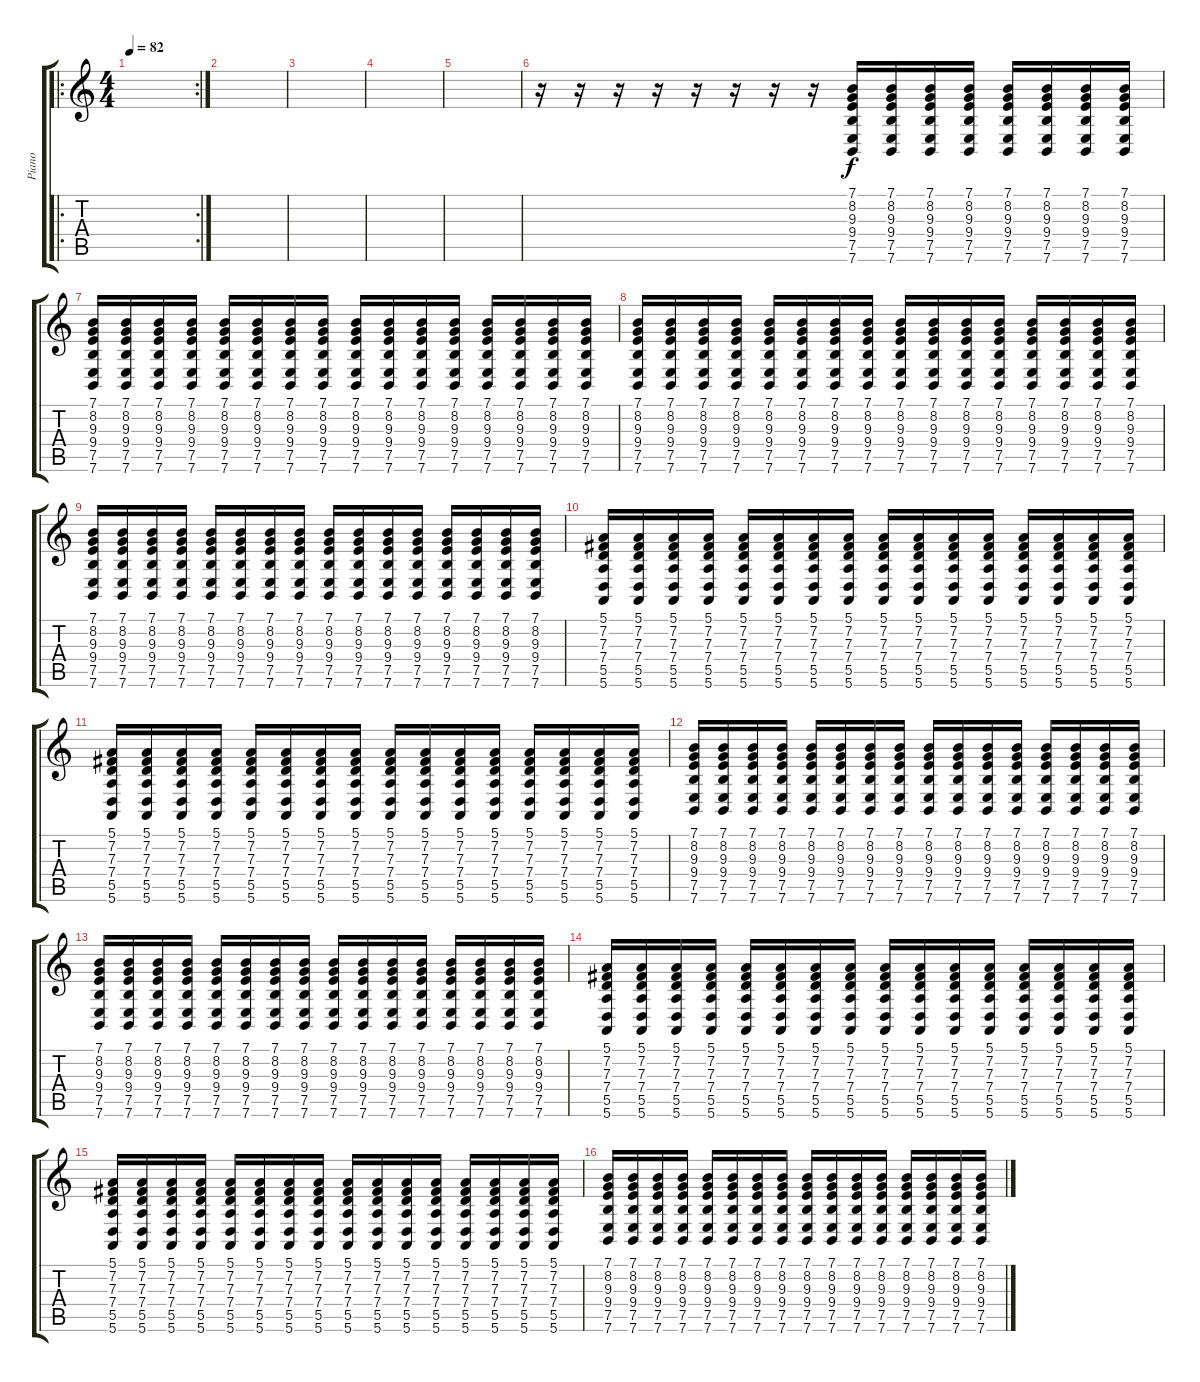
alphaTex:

\track ("Piano" "Piano") {instrument brightacousticpiano}
\staff {score tabs}
\tuning (E4 B3 G3 D3 A2 E2) {hide}
\ro
\rc 2
\ts (4 4)
\tempo 82
\clef g2
\ks c
|
|
|
|
|
r.16 r.16 r.16 r.16 r.16 r.16 r.16 r.16 (7.1 8.2 9.3 9.4 7.5 7.6).16 (7.1 8.2 9.3 9.4 7.5 7.6).16 (7.1 8.2 9.3 9.4 7.5 7.6).16 (7.1 8.2 9.3 9.4 7.5 7.6).16 (7.1 8.2 9.3 9.4 7.5 7.6).16 (7.1 8.2 9.3 9.4 7.5 7.6).16 (7.1 8.2 9.3 9.4 7.5 7.6).16 (7.1 8.2 9.3 9.4 7.5 7.6).16 |
(7.1 8.2 9.3 9.4 7.5 7.6).16 (7.1 8.2 9.3 9.4 7.5 7.6).16 (7.1 8.2 9.3 9.4 7.5 7.6).16 (7.1 8.2 9.3 9.4 7.5 7.6).16 (7.1 8.2 9.3 9.4 7.5 7.6).16 (7.1 8.2 9.3 9.4 7.5 7.6).16 (7.1 8.2 9.3 9.4 7.5 7.6).16 (7.1 8.2 9.3 9.4 7.5 7.6).16 (7.1 8.2 9.3 9.4 7.5 7.6).16 (7.1 8.2 9.3 9.4 7.5 7.6).16 (7.1 8.2 9.3 9.4 7.5 7.6).16 (7.1 8.2 9.3 9.4 7.5 7.6).16 (7.1 8.2 9.3 9.4 7.5 7.6).16 (7.1 8.2 9.3 9.4 7.5 7.6).16 (7.1 8.2 9.3 9.4 7.5 7.6).16 (7.1 8.2 9.3 9.4 7.5 7.6).16 |
(7.1 8.2 9.3 9.4 7.5 7.6).16 (7.1 8.2 9.3 9.4 7.5 7.6).16 (7.1 8.2 9.3 9.4 7.5 7.6).16 (7.1 8.2 9.3 9.4 7.5 7.6).16 (7.1 8.2 9.3 9.4 7.5 7.6).16 (7.1 8.2 9.3 9.4 7.5 7.6).16 (7.1 8.2 9.3 9.4 7.5 7.6).16 (7.1 8.2 9.3 9.4 7.5 7.6).16 (7.1 8.2 9.3 9.4 7.5 7.6).16 (7.1 8.2 9.3 9.4 7.5 7.6).16 (7.1 8.2 9.3 9.4 7.5 7.6).16 (7.1 8.2 9.3 9.4 7.5 7.6).16 (7.1 8.2 9.3 9.4 7.5 7.6).16 (7.1 8.2 9.3 9.4 7.5 7.6).16 (7.1 8.2 9.3 9.4 7.5 7.6).16 (7.1 8.2 9.3 9.4 7.5 7.6).16 |
(7.1 8.2 9.3 9.4 7.5 7.6).16 (7.1 8.2 9.3 9.4 7.5 7.6).16 (7.1 8.2 9.3 9.4 7.5 7.6).16 (7.1 8.2 9.3 9.4 7.5 7.6).16 (7.1 8.2 9.3 9.4 7.5 7.6).16 (7.1 8.2 9.3 9.4 7.5 7.6).16 (7.1 8.2 9.3 9.4 7.5 7.6).16 (7.1 8.2 9.3 9.4 7.5 7.6).16 (7.1 8.2 9.3 9.4 7.5 7.6).16 (7.1 8.2 9.3 9.4 7.5 7.6).16 (7.1 8.2 9.3 9.4 7.5 7.6).16 (7.1 8.2 9.3 9.4 7.5 7.6).16 (7.1 8.2 9.3 9.4 7.5 7.6).16 (7.1 8.2 9.3 9.4 7.5 7.6).16 (7.1 8.2 9.3 9.4 7.5 7.6).16 (7.1 8.2 9.3 9.4 7.5 7.6).16 |
(5.1 7.2 7.3 7.4 5.5 5.6).16 (5.1 7.2 7.3 7.4 5.5 5.6).16 (5.1 7.2 7.3 7.4 5.5 5.6).16 (5.1 7.2 7.3 7.4 5.5 5.6).16 (5.1 7.2 7.3 7.4 5.5 5.6).16 (5.1 7.2 7.3 7.4 5.5 5.6).16 (5.1 7.2 7.3 7.4 5.5 5.6).16 (5.1 7.2 7.3 7.4 5.5 5.6).16 (5.1 7.2 7.3 7.4 5.5 5.6).16 (5.1 7.2 7.3 7.4 5.5 5.6).16 (5.1 7.2 7.3 7.4 5.5 5.6).16 (5.1 7.2 7.3 7.4 5.5 5.6).16 (5.1 7.2 7.3 7.4 5.5 5.6).16 (5.1 7.2 7.3 7.4 5.5 5.6).16 (5.1 7.2 7.3 7.4 5.5 5.6).16 (5.1 7.2 7.3 7.4 5.5 5.6).16 |
(5.1 7.2 7.3 7.4 5.5 5.6).16 (5.1 7.2 7.3 7.4 5.5 5.6).16 (5.1 7.2 7.3 7.4 5.5 5.6).16 (5.1 7.2 7.3 7.4 5.5 5.6).16 (5.1 7.2 7.3 7.4 5.5 5.6).16 (5.1 7.2 7.3 7.4 5.5 5.6).16 (5.1 7.2 7.3 7.4 5.5 5.6).16 (5.1 7.2 7.3 7.4 5.5 5.6).16 (5.1 7.2 7.3 7.4 5.5 5.6).16 (5.1 7.2 7.3 7.4 5.5 5.6).16 (5.1 7.2 7.3 7.4 5.5 5.6).16 (5.1 7.2 7.3 7.4 5.5 5.6).16 (5.1 7.2 7.3 7.4 5.5 5.6).16 (5.1 7.2 7.3 7.4 5.5 5.6).16 (5.1 7.2 7.3 7.4 5.5 5.6).16 (5.1 7.2 7.3 7.4 5.5 5.6).16 |
(7.1 8.2 9.3 9.4 7.5 7.6).16 (7.1 8.2 9.3 9.4 7.5 7.6).16 (7.1 8.2 9.3 9.4 7.5 7.6).16 (7.1 8.2 9.3 9.4 7.5 7.6).16 (7.1 8.2 9.3 9.4 7.5 7.6).16 (7.1 8.2 9.3 9.4 7.5 7.6).16 (7.1 8.2 9.3 9.4 7.5 7.6).16 (7.1 8.2 9.3 9.4 7.5 7.6).16 (7.1 8.2 9.3 9.4 7.5 7.6).16 (7.1 8.2 9.3 9.4 7.5 7.6).16 (7.1 8.2 9.3 9.4 7.5 7.6).16 (7.1 8.2 9.3 9.4 7.5 7.6).16 (7.1 8.2 9.3 9.4 7.5 7.6).16 (7.1 8.2 9.3 9.4 7.5 7.6).16 (7.1 8.2 9.3 9.4 7.5 7.6).16 (7.1 8.2 9.3 9.4 7.5 7.6).16 |
(7.1 8.2 9.3 9.4 7.5 7.6).16 (7.1 8.2 9.3 9.4 7.5 7.6).16 (7.1 8.2 9.3 9.4 7.5 7.6).16 (7.1 8.2 9.3 9.4 7.5 7.6).16 (7.1 8.2 9.3 9.4 7.5 7.6).16 (7.1 8.2 9.3 9.4 7.5 7.6).16 (7.1 8.2 9.3 9.4 7.5 7.6).16 (7.1 8.2 9.3 9.4 7.5 7.6).16 (7.1 8.2 9.3 9.4 7.5 7.6).16 (7.1 8.2 9.3 9.4 7.5 7.6).16 (7.1 8.2 9.3 9.4 7.5 7.6).16 (7.1 8.2 9.3 9.4 7.5 7.6).16 (7.1 8.2 9.3 9.4 7.5 7.6).16 (7.1 8.2 9.3 9.4 7.5 7.6).16 (7.1 8.2 9.3 9.4 7.5 7.6).16 (7.1 8.2 9.3 9.4 7.5 7.6).16 |
(5.1 7.2 7.3 7.4 5.5 5.6).16 (5.1 7.2 7.3 7.4 5.5 5.6).16 (5.1 7.2 7.3 7.4 5.5 5.6).16 (5.1 7.2 7.3 7.4 5.5 5.6).16 (5.1 7.2 7.3 7.4 5.5 5.6).16 (5.1 7.2 7.3 7.4 5.5 5.6).16 (5.1 7.2 7.3 7.4 5.5 5.6).16 (5.1 7.2 7.3 7.4 5.5 5.6).16 (5.1 7.2 7.3 7.4 5.5 5.6).16 (5.1 7.2 7.3 7.4 5.5 5.6).16 (5.1 7.2 7.3 7.4 5.5 5.6).16 (5.1 7.2 7.3 7.4 5.5 5.6).16 (5.1 7.2 7.3 7.4 5.5 5.6).16 (5.1 7.2 7.3 7.4 5.5 5.6).16 (5.1 7.2 7.3 7.4 5.5 5.6).16 (5.1 7.2 7.3 7.4 5.5 5.6).16 |
(5.1 7.2 7.3 7.4 5.5 5.6).16 (5.1 7.2 7.3 7.4 5.5 5.6).16 (5.1 7.2 7.3 7.4 5.5 5.6).16 (5.1 7.2 7.3 7.4 5.5 5.6).16 (5.1 7.2 7.3 7.4 5.5 5.6).16 (5.1 7.2 7.3 7.4 5.5 5.6).16 (5.1 7.2 7.3 7.4 5.5 5.6).16 (5.1 7.2 7.3 7.4 5.5 5.6).16 (5.1 7.2 7.3 7.4 5.5 5.6).16 (5.1 7.2 7.3 7.4 5.5 5.6).16 (5.1 7.2 7.3 7.4 5.5 5.6).16 (5.1 7.2 7.3 7.4 5.5 5.6).16 (5.1 7.2 7.3 7.4 5.5 5.6).16 (5.1 7.2 7.3 7.4 5.5 5.6).16 (5.1 7.2 7.3 7.4 5.5 5.6).16 (5.1 7.2 7.3 7.4 5.5 5.6).16 |
(7.1 8.2 9.3 9.4 7.5 7.6).16 (7.1 8.2 9.3 9.4 7.5 7.6).16 (7.1 8.2 9.3 9.4 7.5 7.6).16 (7.1 8.2 9.3 9.4 7.5 7.6).16 (7.1 8.2 9.3 9.4 7.5 7.6).16 (7.1 8.2 9.3 9.4 7.5 7.6).16 (7.1 8.2 9.3 9.4 7.5 7.6).16 (7.1 8.2 9.3 9.4 7.5 7.6).16 (7.1 8.2 9.3 9.4 7.5 7.6).16 (7.1 8.2 9.3 9.4 7.5 7.6).16 (7.1 8.2 9.3 9.4 7.5 7.6).16 (7.1 8.2 9.3 9.4 7.5 7.6).16 (7.1 8.2 9.3 9.4 7.5 7.6).16 (7.1 8.2 9.3 9.4 7.5 7.6).16 (7.1 8.2 9.3 9.4 7.5 7.6).16 (7.1 8.2 9.3 9.4 7.5 7.6).16
